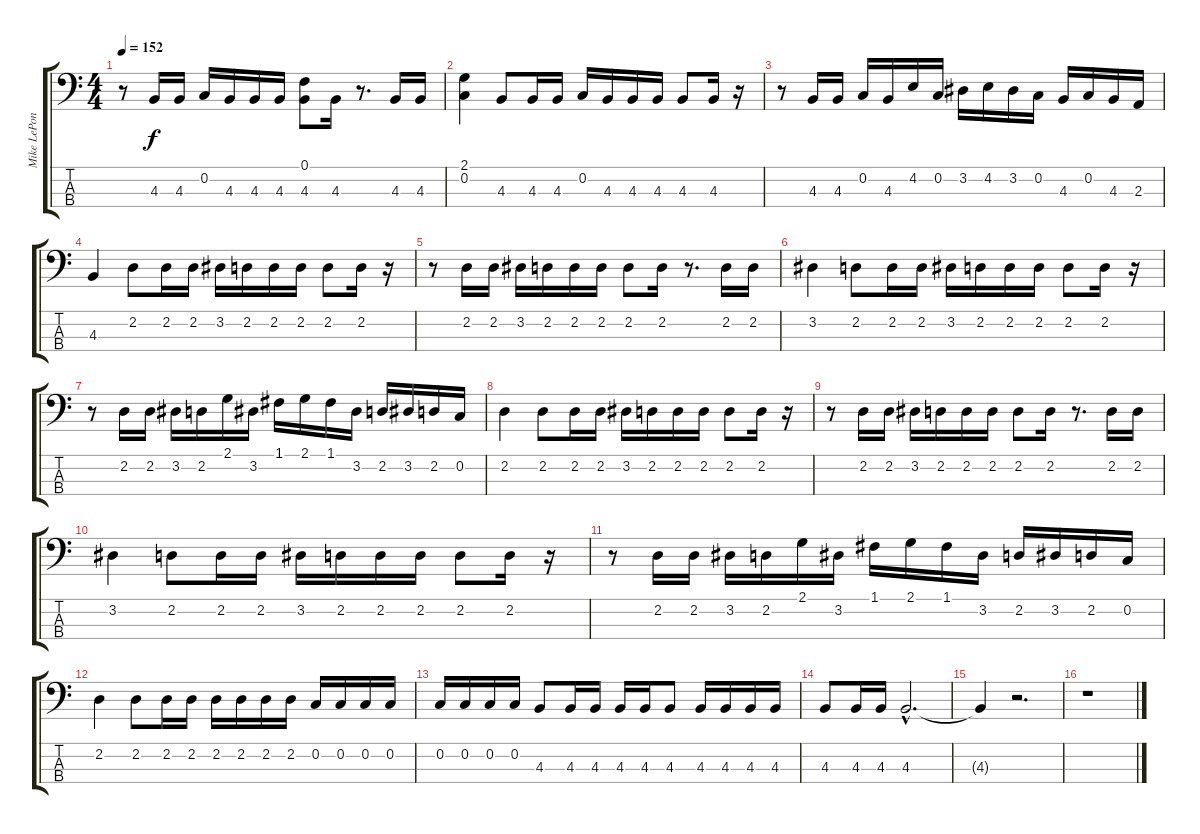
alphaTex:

\track ("Mike LePond" "Mike LePon") {instrument electricbassfinger}
\staff {score tabs}
\tuning (F2 C2 G1 D1) {hide}
\ts (4 4)
\tempo 152
\clef f4
\ks c
r.8{dy f} 4.3.16 4.3.16 0.2.16 4.3.16 4.3.16 4.3.16 (0.1 4.3).8 4.3.16 r.8{d} 4.3.16 4.3.16 |
(2.1 0.2).4 4.3.8 4.3.16 4.3.16 0.2.16 4.3.16 4.3.16 4.3.16 4.3.8 4.3.16 r.16 |
r.8 4.3.16 4.3.16 0.2.16 4.3.16 4.2.16 0.2.16 3.2.16 4.2.16 3.2.16 0.2.16 4.3.16 0.2.16 4.3.16 2.3.16 |
4.3.4 2.2.8 2.2.16 2.2.16 3.2.16 2.2.16 2.2.16 2.2.16 2.2.8 2.2.16 r.16 |
r.8 2.2.16 2.2.16 3.2.16 2.2.16 2.2.16 2.2.16 2.2.8 2.2.16 r.8{d} 2.2.16 2.2.16 |
3.2.4 2.2.8 2.2.16 2.2.16 3.2.16 2.2.16 2.2.16 2.2.16 2.2.8 2.2.16 r.16 |
r.8 2.2.16 2.2.16 3.2.16 2.2.16 2.1.16 3.2.16 1.1.16 2.1.16 1.1.16 3.2.16 2.2.16 3.2.16 2.2.16 0.2.16 |
2.2.4 2.2.8 2.2.16 2.2.16 3.2.16 2.2.16 2.2.16 2.2.16 2.2.8 2.2.16 r.16 |
r.8 2.2.16 2.2.16 3.2.16 2.2.16 2.2.16 2.2.16 2.2.8 2.2.16 r.8{d} 2.2.16 2.2.16 |
3.2.4 2.2.8 2.2.16 2.2.16 3.2.16 2.2.16 2.2.16 2.2.16 2.2.8 2.2.16 r.16 |
r.8 2.2.16 2.2.16 3.2.16 2.2.16 2.1.16 3.2.16 1.1.16 2.1.16 1.1.16 3.2.16 2.2.16 3.2.16 2.2.16 0.2.16 |
2.2.4 2.2.8 2.2.16 2.2.16 2.2.16 2.2.16 2.2.16 2.2.16 0.2.16 0.2.16 0.2.16 0.2.16 |
0.2.16 0.2.16 0.2.16 0.2.16 4.3.8 4.3.16 4.3.16 4.3.16 4.3.16 4.3.8 4.3.16 4.3.16 4.3.16 4.3.16 |
4.3.8 4.3.16 4.3.16 4.3{hac}.2{d} |
4.3{t}.4 r.2{d} |
r.1
